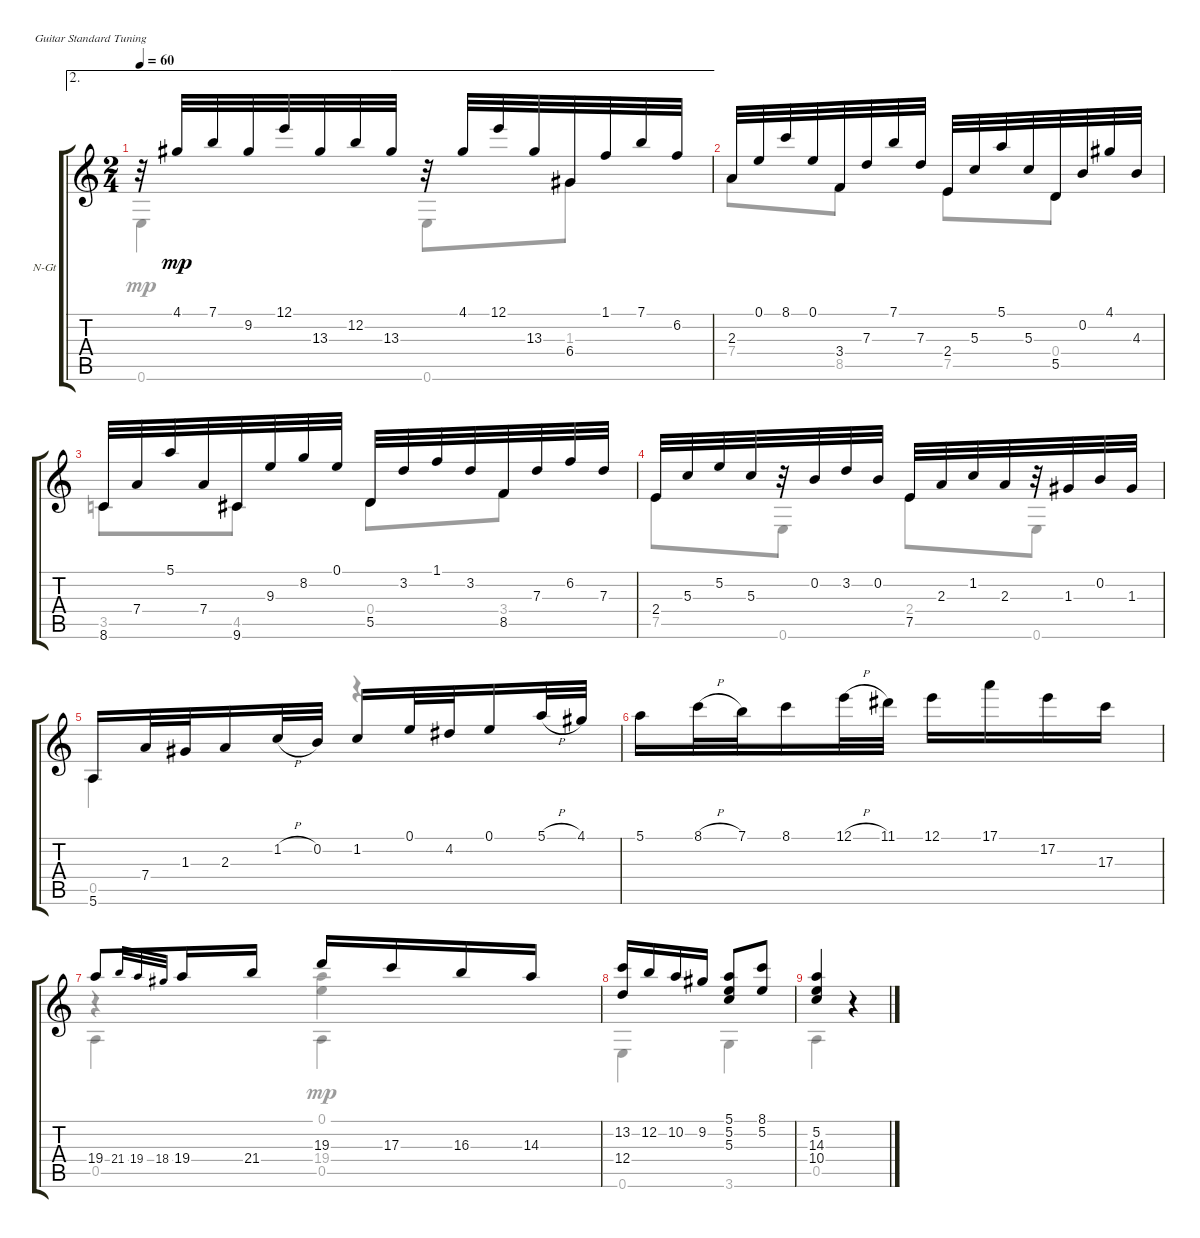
\defaultSystemsLayout 4
\bracketExtendMode groupsimilarinstruments
\firstSystemTrackNameOrientation horizontal
\otherSystemsTrackNameOrientation horizontal
\track ("Nylon Guitar" "N-Gt") {instrument acousticguitarnylon}
\staff {score tabs}
\tuning (E4 B3 G3 D3 A2 E2)
\voice
\ae 2
\ts (2 4)
\tempo 60
\clef g2
\ks c
r.32{dy mp} 4.1.32 7.1.32 9.2.32 12.1.32 13.3.32 12.2.32 13.3.32 r.32 4.1.32 12.1.32 13.3.32 6.4.32 1.1.32 7.1.32 6.2.32 |
2.3.32 0.1.32 8.1.32 0.1.32 3.4.32 7.3.32 7.1.32 7.3.32 2.4.32 5.3.32 5.1.32 5.3.32 5.5.32 0.2.32 4.1.32 4.3.32 |
8.6.32 7.4.32 5.1.32 7.4.32 9.6.32 9.3.32 8.2.32 0.1.32 5.5.32 3.2.32 1.1.32 3.2.32 8.5.32 7.3.32 6.2.32 7.3.32 |
2.4.32 5.3.32 5.2.32 5.3.32 r.32 0.2.32 3.2.32 0.2.32 7.5.32 2.3.32 1.2.32 2.3.32 r.32 1.3.32 0.2.32 1.3.32 |
5.6.16 7.4.32 1.3.32 2.3.16 1.2{h}.32 0.2.32 1.2.16 0.1.32 4.2.32 0.1.16 5.1{h}.32 4.1.32 |
5.1.16 8.1{h}.32 7.1.32 8.1.16 12.1{h}.32 11.1.32 12.1.16 17.1.16 17.2.16 17.3.16 |
19.4.8 21.4.32{gr onbeat} 19.4.32{gr onbeat} 18.4.32{gr onbeat} 19.4.16 21.4.16 19.3.16 17.3.16 16.3.16 14.3.16 |
(12.4 13.2).16 12.2.16 10.2.16 9.2.16 (5.1 5.2 5.3).8 (5.2 8.1).8 |
(5.2 14.3 10.4).4 r.4
\voice
\clef g2
\ottava regular
\simile none
\ks c
0.6.4{dy mp} 0.6.8 1.3.8 |
7.4.8 8.5.8 7.5.8 0.4.8 |
3.5.8 4.5.8 0.4.8 3.4.8 |
7.5.8 0.6.8 2.4.8 0.6.8 |
0.5.4 r.4 |
|
0.5.4 0.5.4 |
0.6.4 3.6.4 |
0.5.4 r.4
\voice
\clef g2
\ottava regular
\simile none
\ks c
|
|
|
|
|
|
r.4 (19.4 0.1).4 |
|
